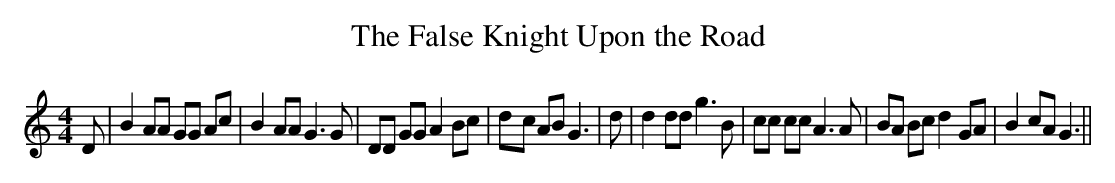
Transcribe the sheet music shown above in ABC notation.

X:1
T:The False Knight Upon the Road
M:4/4
L:1/8
K:C
 D| B2 AA GG Ac| B2 AA G3 G| DD GG A2 Bc|d-c AB G3| d| d2 dd g3 B|\
 cc cc A3 A| BA Bc d2 GA| B2 cA G3||
